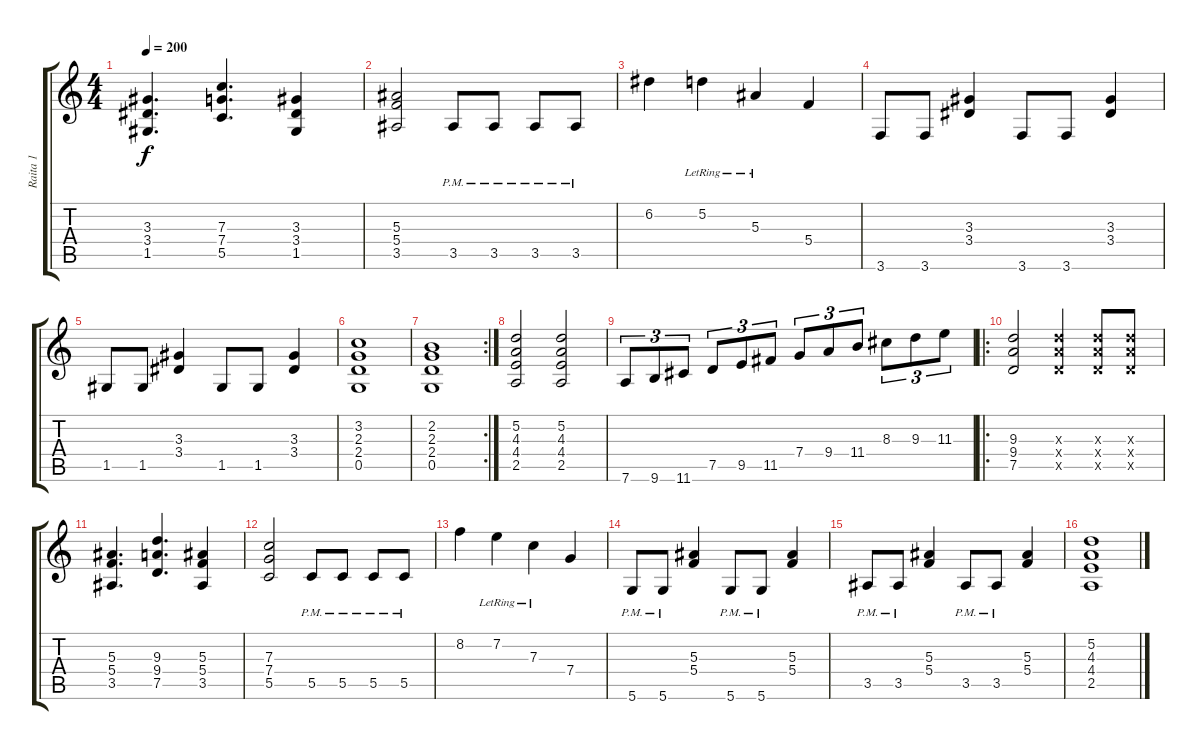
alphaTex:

\track ("Raita 1" "Raita 1") {instrument distortionguitar}
\staff {score tabs}
\tuning (D4 A3 F3 C3 G2 D2) {hide}
\ts (4 4)
\tempo 200
\clef g2
\ks c
(3.3 3.4 1.5).4{d dy f} (7.3 7.4 5.5).4{d} (3.3 3.4 1.5).4 |
(5.3 5.4 3.5).2 3.5{pm}.8 3.5{pm}.8 3.5{pm}.8 3.5{pm}.8 |
6.2.4 5.2{lr}.4 5.3{lr}.4 5.4.4 |
3.6.8 3.6.8 (3.3 3.4).4 3.6.8 3.6.8 (3.3 3.4).4 |
1.5.8 1.5.8 (3.3 3.4).4 1.5.8 1.5.8 (3.3 3.4).4 |
(3.2 2.3 2.4 0.5).1 |
\rc 2
(2.2 2.3 2.4 0.5).1 |
(5.2 4.3 4.4 2.5).2 (5.2 4.3 4.4 2.5).2 |
7.6.8{tu (3 2)} 9.6.8{tu (3 2)} 11.6.8{tu (3 2)} 7.5.8{tu (3 2)} 9.5.8{tu (3 2)} 11.5.8{tu (3 2)} 7.4.8{tu (3 2)} 9.4.8{tu (3 2)} 11.4.8{tu (3 2)} 8.3.8{tu (3 2)} 9.3.8{tu (3 2)} 11.3.8{tu (3 2)} |
\ro
(9.3 9.4 7.5).2 (9.3{x} 9.4{x} 7.5{x}).4 (9.3{x} 9.4{x} 7.5{x}).8 (9.3{x} 9.4{x} 7.5{x}).8 |
(5.3 5.4 3.5).4{d} (9.3 9.4 7.5).4{d} (5.3 5.4 3.5).4 |
(7.3 7.4 5.5).2 5.5{pm}.8 5.5{pm}.8 5.5{pm}.8 5.5{pm}.8 |
8.2.4 7.2{lr}.4 7.3{lr}.4 7.4.4 |
5.6{pm}.8 5.6{pm}.8 (5.3 5.4).4 5.6{pm}.8 5.6{pm}.8 (5.3 5.4).4 |
3.5{pm}.8 3.5{pm}.8 (5.3 5.4).4 3.5{pm}.8 3.5{pm}.8 (5.3 5.4).4 |
(5.2 4.3 4.4 2.5).1
